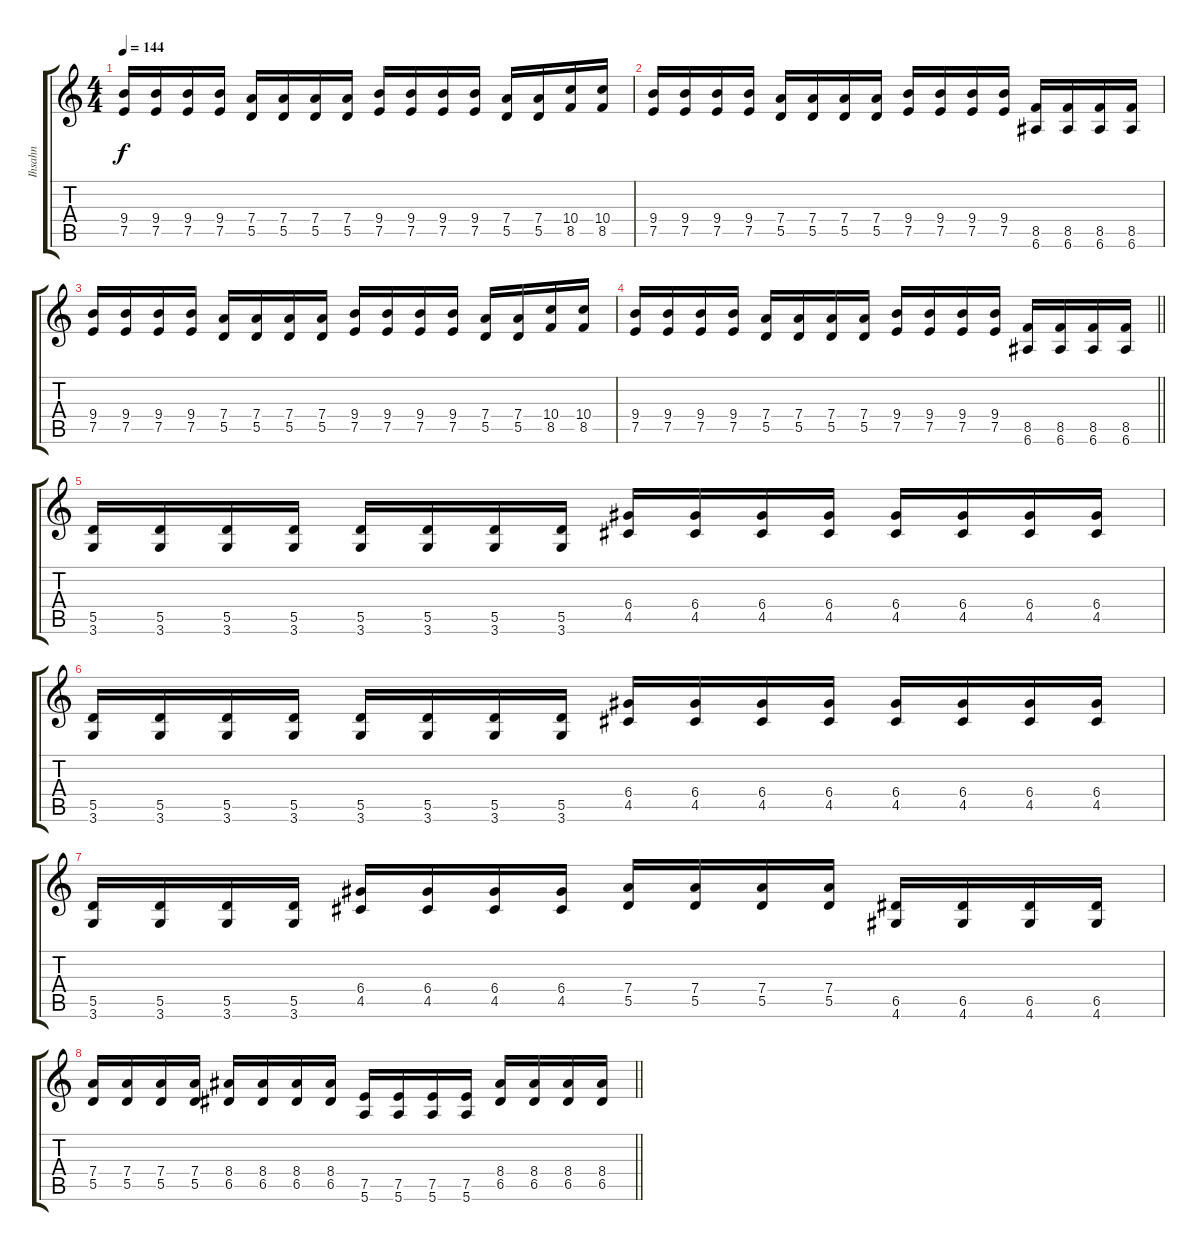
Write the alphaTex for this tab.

\track ("Ihsahn" "Ihsahn") {instrument distortionguitar}
\staff {score tabs}
\tuning (E4 B3 G3 D3 A2 E2) {hide}
\ts (4 4)
\tempo 144
\clef g2
\ks c
(9.4 7.5).16{dy f} (9.4 7.5).16 (9.4 7.5).16 (9.4 7.5).16 (7.4 5.5).16 (7.4 5.5).16 (7.4 5.5).16 (7.4 5.5).16 (9.4 7.5).16 (9.4 7.5).16 (9.4 7.5).16 (9.4 7.5).16 (7.4 5.5).16 (7.4 5.5).16 (10.4 8.5).16 (10.4 8.5).16 |
(9.4 7.5).16 (9.4 7.5).16 (9.4 7.5).16 (9.4 7.5).16 (7.4 5.5).16 (7.4 5.5).16 (7.4 5.5).16 (7.4 5.5).16 (9.4 7.5).16 (9.4 7.5).16 (9.4 7.5).16 (9.4 7.5).16 (8.5 6.6).16 (8.5 6.6).16 (8.5 6.6).16 (8.5 6.6).16 |
(9.4 7.5).16 (9.4 7.5).16 (9.4 7.5).16 (9.4 7.5).16 (7.4 5.5).16 (7.4 5.5).16 (7.4 5.5).16 (7.4 5.5).16 (9.4 7.5).16 (9.4 7.5).16 (9.4 7.5).16 (9.4 7.5).16 (7.4 5.5).16 (7.4 5.5).16 (10.4 8.5).16 (10.4 8.5).16 |
\barLineRight lightlight
(9.4 7.5).16 (9.4 7.5).16 (9.4 7.5).16 (9.4 7.5).16 (7.4 5.5).16 (7.4 5.5).16 (7.4 5.5).16 (7.4 5.5).16 (9.4 7.5).16 (9.4 7.5).16 (9.4 7.5).16 (9.4 7.5).16 (8.5 6.6).16 (8.5 6.6).16 (8.5 6.6).16 (8.5 6.6).16 |
\section ("" "")
(5.5 3.6).16 (5.5 3.6).16 (5.5 3.6).16 (5.5 3.6).16 (5.5 3.6).16 (5.5 3.6).16 (5.5 3.6).16 (5.5 3.6).16 (6.4 4.5).16 (6.4 4.5).16 (6.4 4.5).16 (6.4 4.5).16 (6.4 4.5).16 (6.4 4.5).16 (6.4 4.5).16 (6.4 4.5).16 |
(5.5 3.6).16 (5.5 3.6).16 (5.5 3.6).16 (5.5 3.6).16 (5.5 3.6).16 (5.5 3.6).16 (5.5 3.6).16 (5.5 3.6).16 (6.4 4.5).16 (6.4 4.5).16 (6.4 4.5).16 (6.4 4.5).16 (6.4 4.5).16 (6.4 4.5).16 (6.4 4.5).16 (6.4 4.5).16 |
(5.5 3.6).16 (5.5 3.6).16 (5.5 3.6).16 (5.5 3.6).16 (6.4 4.5).16 (6.4 4.5).16 (6.4 4.5).16 (6.4 4.5).16 (7.4 5.5).16 (7.4 5.5).16 (7.4 5.5).16 (7.4 5.5).16 (6.5 4.6).16 (6.5 4.6).16 (6.5 4.6).16 (6.5 4.6).16 |
\barLineRight lightlight
(7.4 5.5).16 (7.4 5.5).16 (7.4 5.5).16 (7.4 5.5).16 (8.4 6.5).16 (8.4 6.5).16 (8.4 6.5).16 (8.4 6.5).16 (7.5 5.6).16 (7.5 5.6).16 (7.5 5.6).16 (7.5 5.6).16 (8.4 6.5).16 (8.4 6.5).16 (8.4 6.5).16 (8.4 6.5).16
